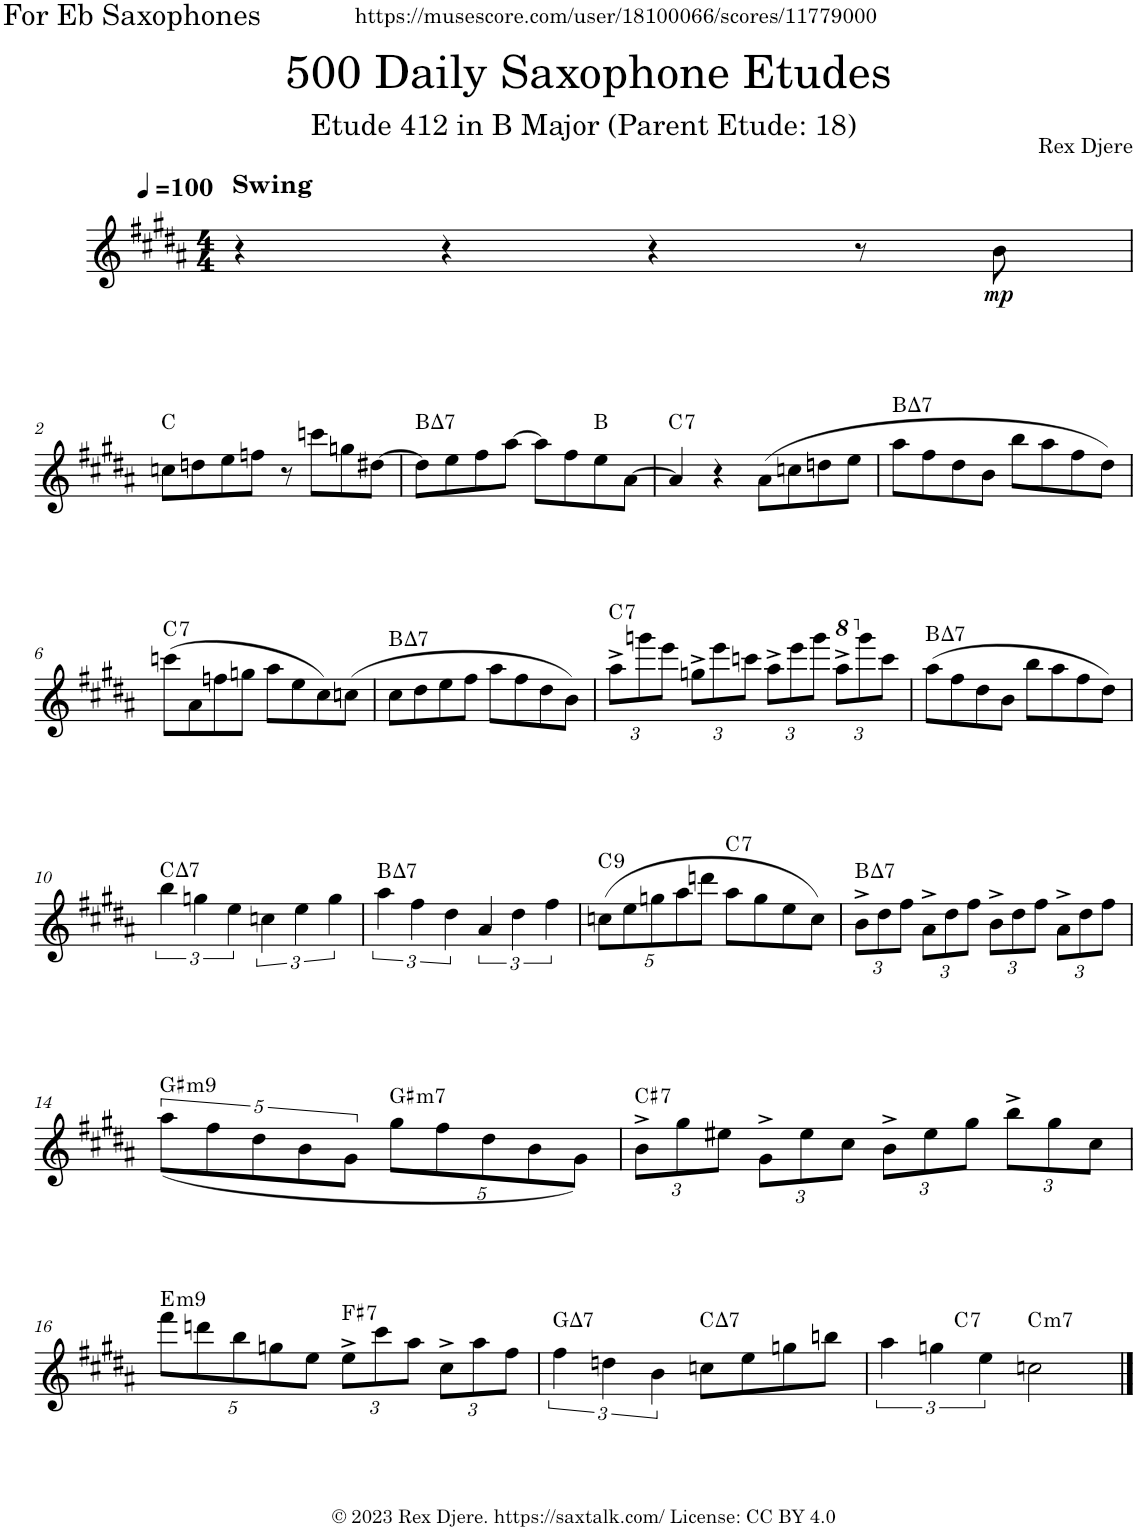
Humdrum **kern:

**kern	**dynam	**harte
*part1	*part1	*part1
*staff1	*staff1	*
*I"Alto Saxophone	*	*
*I'A. Sax.	*	*
*clefG2	*	*
*Trd5c9	*	*
*k[f#c#g#d#a#]	*	*
*M4/4	*	*
*MM100	*	*
=1	=1	=1
!LO:TX:a:B:t=Swing	!	!
4r	.	.
4r	.	.
4r	.	.
8r	.	.
!	!LO:DY:b	!
8b\	mp	.
!!LO:LB:g=z
=2	=2	=2
8ccn\L	.	C:maj
8ddn\	.	.
8ee\	.	.
8ffn\J	.	.
8r	.	.
8cccn\L	.	.
8ggn\	.	.
[8dd#X\J	.	.
=3	=3	=3
!	!	!LO:H:kt=7
8dd#\L]	.	B:maj7
8ee\	.	.
8ff#\	.	.
[8aa#\J	.	.
8aa#\L]	.	.
8ff#\	.	.
8ee\	.	B:maj
[8a#\J	.	.
=4	=4	=4
!	!	!LO:H:kt=7
4a#/]	.	C:7
4r	.	.
(8a#\L	.	.
8ccn\	.	.
8ddn\	.	.
8ee\J	.	.
=5	=5	=5
!	!	!LO:H:kt=7
8aa#\L	.	B:maj7
8ff#\	.	.
8dd#\	.	.
8b\J	.	.
8bb\L	.	.
8aa#\	.	.
8ff#\	.	.
8dd#\J)	.	.
!!LO:LB:g=z
=6	=6	=6
!	!	!LO:H:kt=7
(8cccn\L	.	C:7
8a#\	.	.
8ffn\	.	.
8ggn\J	.	.
8aa#\L	.	.
8ee\	.	.
8cc#\)	.	.
(8ccn\J	.	.
=7	=7	=7
!	!	!LO:H:kt=7
8cc#\L	.	B:maj7
8dd#\	.	.
8ee\	.	.
8ff#\J	.	.
8aa#\L	.	.
8ff#\	.	.
8dd#\	.	.
8b\J)	.	.
=8	=8	=8
*Xbrackettup	*	*
!	!	!LO:H:kt=7
12aa#^\L	.	C:7
12gggn\	.	.
12eee\J	.	.
12ggn^\L	.	.
12eee\	.	.
12cccn\J	.	.
12aa#^\L	.	.
12eee\	.	.
12ggg\J	.	.
*8va	*	*
12aaa#^\L	.	.
*X8va	*	*
12ggg\	.	.
12ccc\J	.	.
=9	=9	=9
!	!	!LO:H:kt=7
(8aa#\L	.	B:maj7
8ff#\	.	.
8dd#\	.	.
8b\J	.	.
8bb\L	.	.
8aa#\	.	.
8ff#\	.	.
8dd#\J)	.	.
!!LO:LB:g=z
=10	=10	=10
*k[f#c#g#d#a#]	*	*
*brackettup	*	*
!	!	!LO:H:kt=7
6bb\	.	C:maj7
6ggn\	.	.
6ee\	.	.
6ccn\	.	.
6ee\	.	.
6gg\	.	.
=11	=11	=11
!	!	!LO:H:kt=7
6aa#\	.	B:maj7
6ff#\	.	.
6dd#\	.	.
6a#/	.	.
6dd#\	.	.
6ff#\	.	.
=12	=12	=12
*Xbrackettup	*	*
!	!	!LO:H:kt=9
(10ccn\L	.	C:9
10ee\	.	.
10ggn\	.	.
10aa#\	.	.
10dddn\J	.	.
!	!	!LO:H:kt=7
8aa#\L	.	C:7
8gg\	.	.
8ee\	.	.
8cc\J)	.	.
=13	=13	=13
!	!	!LO:H:kt=7
12b^\L	.	B:maj7
12dd#\	.	.
12ff#\J	.	.
12a#^\L	.	.
12dd#\	.	.
12ff#\J	.	.
12b^\L	.	.
12dd#\	.	.
12ff#\J	.	.
12a#^\L	.	.
12dd#\	.	.
12ff#\J	.	.
!!LO:LB:g=z
=14	=14	=14
*brackettup	*	*
!	!	!LO:H:kt=m9
(<10aa#\L	.	G#:min9
10ff#\	.	.
10dd#\	.	.
10b\	.	.
10g#\J	.	.
*Xbrackettup	*	*
!	!	!LO:H:kt=m7
10gg#\L	.	G#:min7
10ff#\	.	.
10dd#\	.	.
10b\	.	.
10g#\J)	.	.
=15	=15	=15
!	!	!LO:H:kt=7
12b^\L	.	C#:7
12gg#\	.	.
12ee#X\J	.	.
12g#^\L	.	.
12ee#\	.	.
12cc#\J	.	.
12b^\L	.	.
12ee#\	.	.
12gg#\J	.	.
12bb^\L	.	.
12gg#\	.	.
12cc#\J	.	.
!!LO:LB:g=z
=16	=16	=16
!	!	!LO:H:kt=m9
10fff#\L	.	E:min9
10dddn\	.	.
10bb\	.	.
10ggn\	.	.
10ee\J	.	.
!	!	!LO:H:kt=7
12ee^\L	.	F#:7
12ccc#\	.	.
12aa#\J	.	.
12cc#^\L	.	.
12aa#\	.	.
12ff#\J	.	.
=17	=17	=17
*brackettup	*	*
!	!	!LO:H:kt=7
6ff#\	.	G:maj7
6ddn\	.	.
6b\	.	.
!	!	!LO:H:kt=7
8ccn\L	.	C:maj7
8ee\	.	.
8ggn\	.	.
8bbn\J	.	.
=18	=18	=18
*^	*	*
6aa#\	4ryy	.	.
6ggn\	.	.	.
!	!	!	!LO:H:kt=7
.	2.ryy	.	C:7
6ee\	.	.	.
!	!	!	!LO:H:kt=m7
2ccn\	.	.	C:min7
*v	*v	*	*
==	==	==
*-	*-	*-
